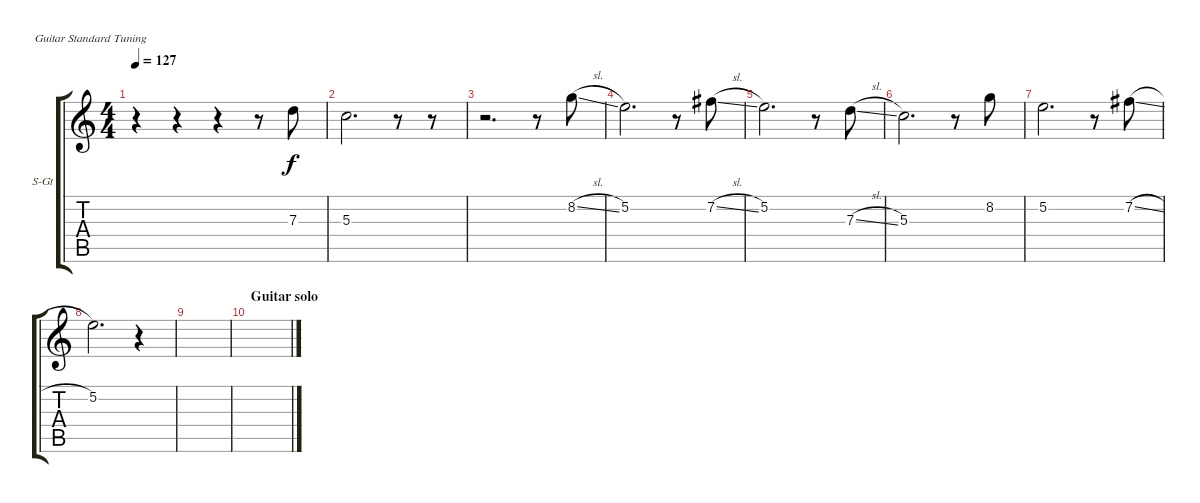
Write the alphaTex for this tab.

\bracketExtendMode groupsimilarinstruments
\firstSystemTrackNameOrientation horizontal
\otherSystemsTrackNameOrientation horizontal
\track ("Backing Vocals" "S-Gt") {instrument acousticguitarsteel}
\staff {score tabs}
\tuning (E4 B3 G3 D3 A2 E2)
\ts (4 4)
\tempo 127
\clef g2
\ks c
r.4{dy f} r.4 r.4 r.8 7.3.8 |
5.3.2{d} r.8 r.8 |
r.2{d} r.8 8.2{sl}.8 |
5.2.2{d} r.8 7.2{sl}.8 |
5.2.2{d} r.8 7.3{sl}.8 |
5.3.2{d} r.8 8.2.8 |
5.2.2{d} r.8 7.2{sl}.8 |
5.2.2{d} r.4 |
|
\section ("" "Guitar solo")
